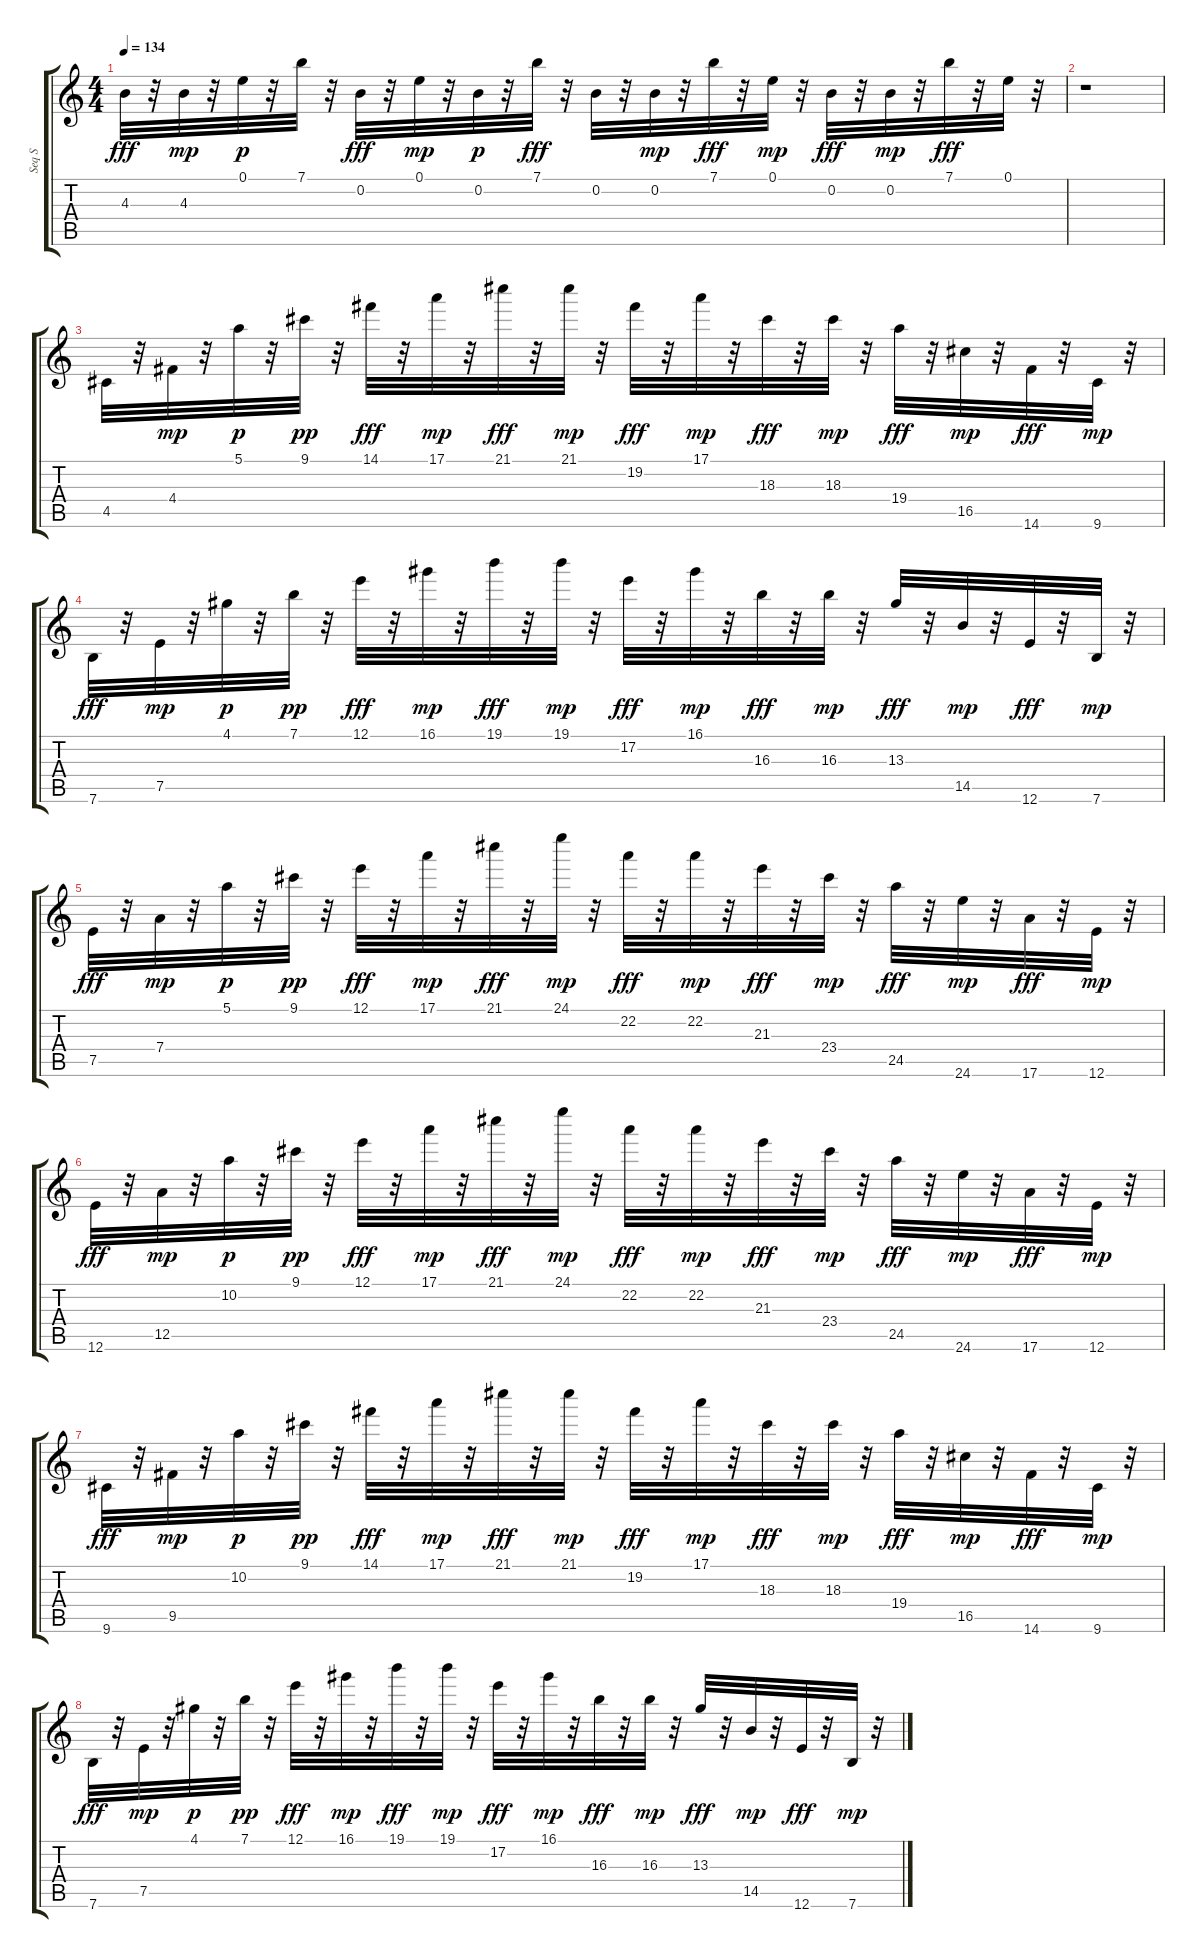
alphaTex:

\track ("Seq S" "Seq S") {instrument synthbass1}
\staff {score tabs}
\tuning (E4 B3 G3 D3 A2 E2) {hide}
\ts (4 4)
\tempo 134
\clef g2
\ks c
4.3.32{dy fff} r.32 4.3.32{dy mp} r.32 0.1.32{dy p} r.32 7.1.32 r.32 0.2.32{dy fff} r.32 0.1.32{dy mp} r.32 0.2.32{dy p} r.32 7.1.32{dy fff} r.32 0.2.32 r.32 0.2.32{dy mp} r.32 7.1.32{dy fff} r.32 0.1.32{dy mp} r.32 0.2.32{dy fff} r.32 0.2.32{dy mp} r.32 7.1.32{dy fff} r.32 0.1.32 r.32 |
r.1 |
4.5.32 r.32 4.4.32{dy mp} r.32 5.1.32{dy p} r.32 9.1.32{dy pp} r.32 14.1.32{dy fff} r.32 17.1.32{dy mp} r.32 21.1.32{dy fff} r.32 21.1.32{dy mp} r.32 19.2.32{dy fff} r.32 17.1.32{dy mp} r.32 18.3.32{dy fff} r.32 18.3.32{dy mp} r.32 19.4.32{dy fff} r.32 16.5.32{dy mp} r.32 14.6.32{dy fff} r.32 9.6.32{dy mp} r.32 |
7.6.32{dy fff} r.32 7.5.32{dy mp} r.32 4.1.32{dy p} r.32 7.1.32{dy pp} r.32 12.1.32{dy fff} r.32 16.1.32{dy mp} r.32 19.1.32{dy fff} r.32 19.1.32{dy mp} r.32 17.2.32{dy fff} r.32 16.1.32{dy mp} r.32 16.3.32{dy fff} r.32 16.3.32{dy mp} r.32 13.3.32{dy fff} r.32 14.5.32{dy mp} r.32 12.6.32{dy fff} r.32 7.6.32{dy mp} r.32 |
7.5.32{dy fff} r.32 7.4.32{dy mp} r.32 5.1.32{dy p} r.32 9.1.32{dy pp} r.32 12.1.32{dy fff} r.32 17.1.32{dy mp} r.32 21.1.32{dy fff} r.32 24.1.32{dy mp} r.32 22.2.32{dy fff} r.32 22.2.32{dy mp} r.32 21.3.32{dy fff} r.32 23.4.32{dy mp} r.32 24.5.32{dy fff} r.32 24.6.32{dy mp} r.32 17.6.32{dy fff} r.32 12.6.32{dy mp} r.32 |
12.6.32{dy fff} r.32 12.5.32{dy mp} r.32 10.2.32{dy p} r.32 9.1.32{dy pp} r.32 12.1.32{dy fff} r.32 17.1.32{dy mp} r.32 21.1.32{dy fff} r.32 24.1.32{dy mp} r.32 22.2.32{dy fff} r.32 22.2.32{dy mp} r.32 21.3.32{dy fff} r.32 23.4.32{dy mp} r.32 24.5.32{dy fff} r.32 24.6.32{dy mp} r.32 17.6.32{dy fff} r.32 12.6.32{dy mp} r.32 |
9.6.32{dy fff} r.32 9.5.32{dy mp} r.32 10.2.32{dy p} r.32 9.1.32{dy pp} r.32 14.1.32{dy fff} r.32 17.1.32{dy mp} r.32 21.1.32{dy fff} r.32 21.1.32{dy mp} r.32 19.2.32{dy fff} r.32 17.1.32{dy mp} r.32 18.3.32{dy fff} r.32 18.3.32{dy mp} r.32 19.4.32{dy fff} r.32 16.5.32{dy mp} r.32 14.6.32{dy fff} r.32 9.6.32{dy mp} r.32 |
7.6.32{dy fff} r.32 7.5.32{dy mp} r.32 4.1.32{dy p} r.32 7.1.32{dy pp} r.32 12.1.32{dy fff} r.32 16.1.32{dy mp} r.32 19.1.32{dy fff} r.32 19.1.32{dy mp} r.32 17.2.32{dy fff} r.32 16.1.32{dy mp} r.32 16.3.32{dy fff} r.32 16.3.32{dy mp} r.32 13.3.32{dy fff} r.32 14.5.32{dy mp} r.32 12.6.32{dy fff} r.32 7.6.32{dy mp} r.32
